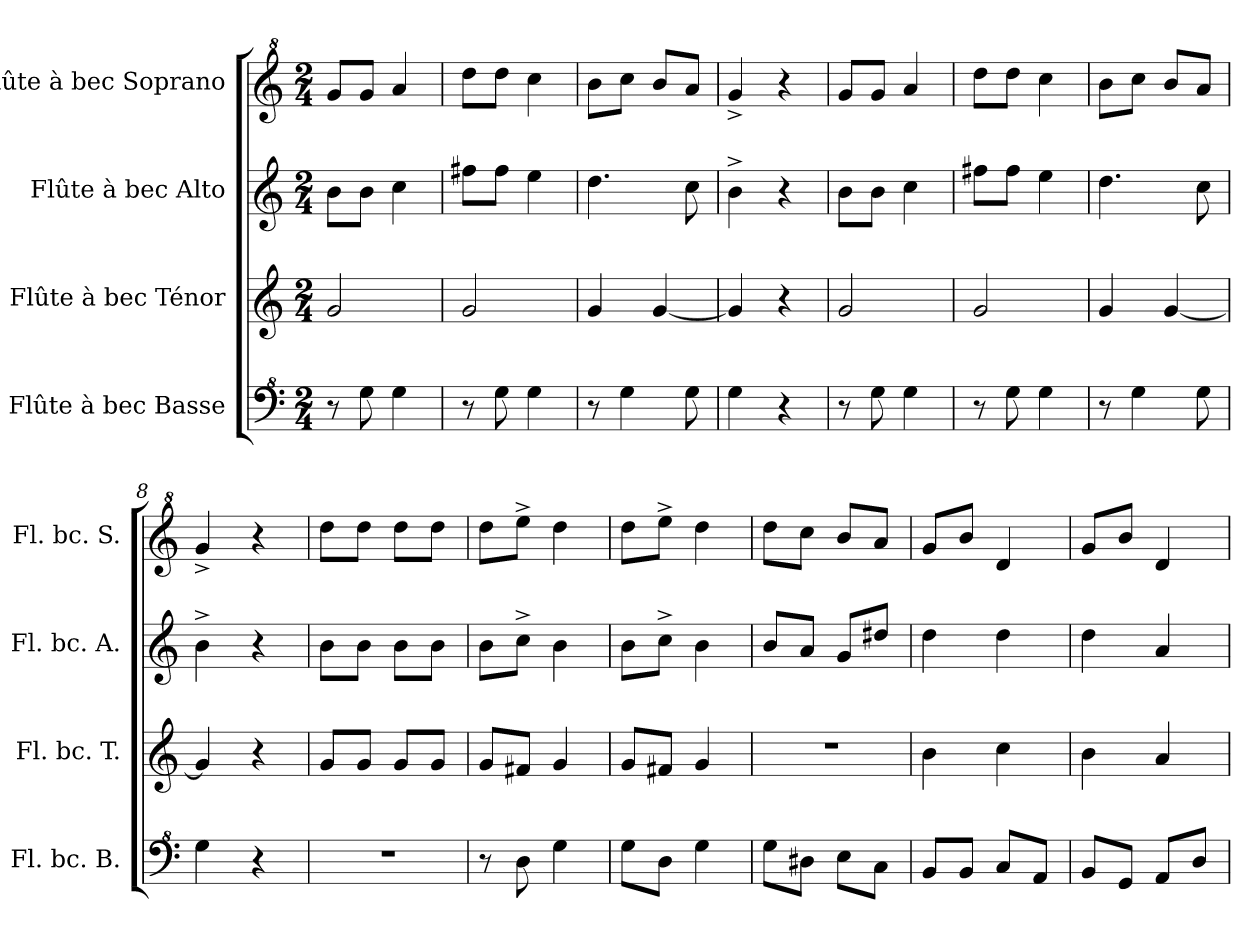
**kern	**kern	**kern	**kern
*part4	*part3	*part2	*part1
*staff4	*staff3	*staff2	*staff1
*I"Flûte à bec Basse	*I"Flûte à bec Ténor	*I"Flûte à bec Alto	*I"Flûte à bec Soprano
*I'Fl. bc. B.	*I'Fl. bc. T.	*I'Fl. bc. A.	*I'Fl. bc. S.
*clefF^4	*clefG2	*clefG2	*clefG^2
*k[]	*k[]	*k[]	*k[]
*M2/4	*M2/4	*M2/4	*M2/4
=1	=1	=1	=1
8r	2g/	8b\L	8gg/L
8g\	.	8b\J	8gg/J
4g\	.	4cc\	4aa/
=2	=2	=2	=2
8r	2g/	8ff#X\L	8ddd\L
8g\	.	8ff#\J	8ddd\J
4g\	.	4ee\	4ccc\
=3	=3	=3	=3
8r	4g/	4.dd\	8bb\L
4g\	.	.	8ccc\J
.	[4g/	.	8bb/L
8g\	.	8cc\	8aa/J
=4	=4	=4	=4
4g\	4g/]	4b^\	4gg^/
4r	4r	4r	4r
=5	=5	=5	=5
8r	2g/	8b\L	8gg/L
8g\	.	8b\J	8gg/J
4g\	.	4cc\	4aa/
=6	=6	=6	=6
8r	2g/	8ff#X\L	8ddd\L
8g\	.	8ff#\J	8ddd\J
4g\	.	4ee\	4ccc\
=7	=7	=7	=7
8r	4g/	4.dd\	8bb\L
4g\	.	.	8ccc\J
.	[4g/	.	8bb/L
8g\	.	8cc\	8aa/J
=8	=8	=8	=8
4g\	4g/]	4b^\	4gg^/
4r	4r	4r	4r
=9	=9	=9	=9
2r	8g/L	8b\L	8ddd\L
.	8g/J	8b\J	8ddd\J
.	8g/L	8b\L	8ddd\L
.	8g/J	8b\J	8ddd\J
=10	=10	=10	=10
8r	8g/L	8b\L	8ddd\L
8d\	8f#X/J	8cc^\J	8eee^\J
4g\	4g/	4b\	4ddd\
=11	=11	=11	=11
8g\L	8g/L	8b\L	8ddd\L
8d\J	8f#X/J	8cc^\J	8eee^\J
4g\	4g/	4b\	4ddd\
!!LO:LB:g=z
=12	=12	=12	=12
8g\L	2r	8b/L	8ddd\L
8d#X\J	.	8a/J	8ccc\J
8e\L	.	8g/L	8bb/L
8c\J	.	8dd#X/J	8aa/J
=13	=13	=13	=13
8B/L	4b\	4dd\	8gg/L
8B/J	.	.	8bb/J
8c/L	4cc\	4dd\	4dd/
8A/J	.	.	.
=14	=14	=14	=14
8B/L	4b\	4dd\	8gg/L
8G/J	.	.	8bb/J
8A/L	4a/	4a/	4dd/
8d/J	.	.	.
=	=	=	=
*-	*-	*-	*-
